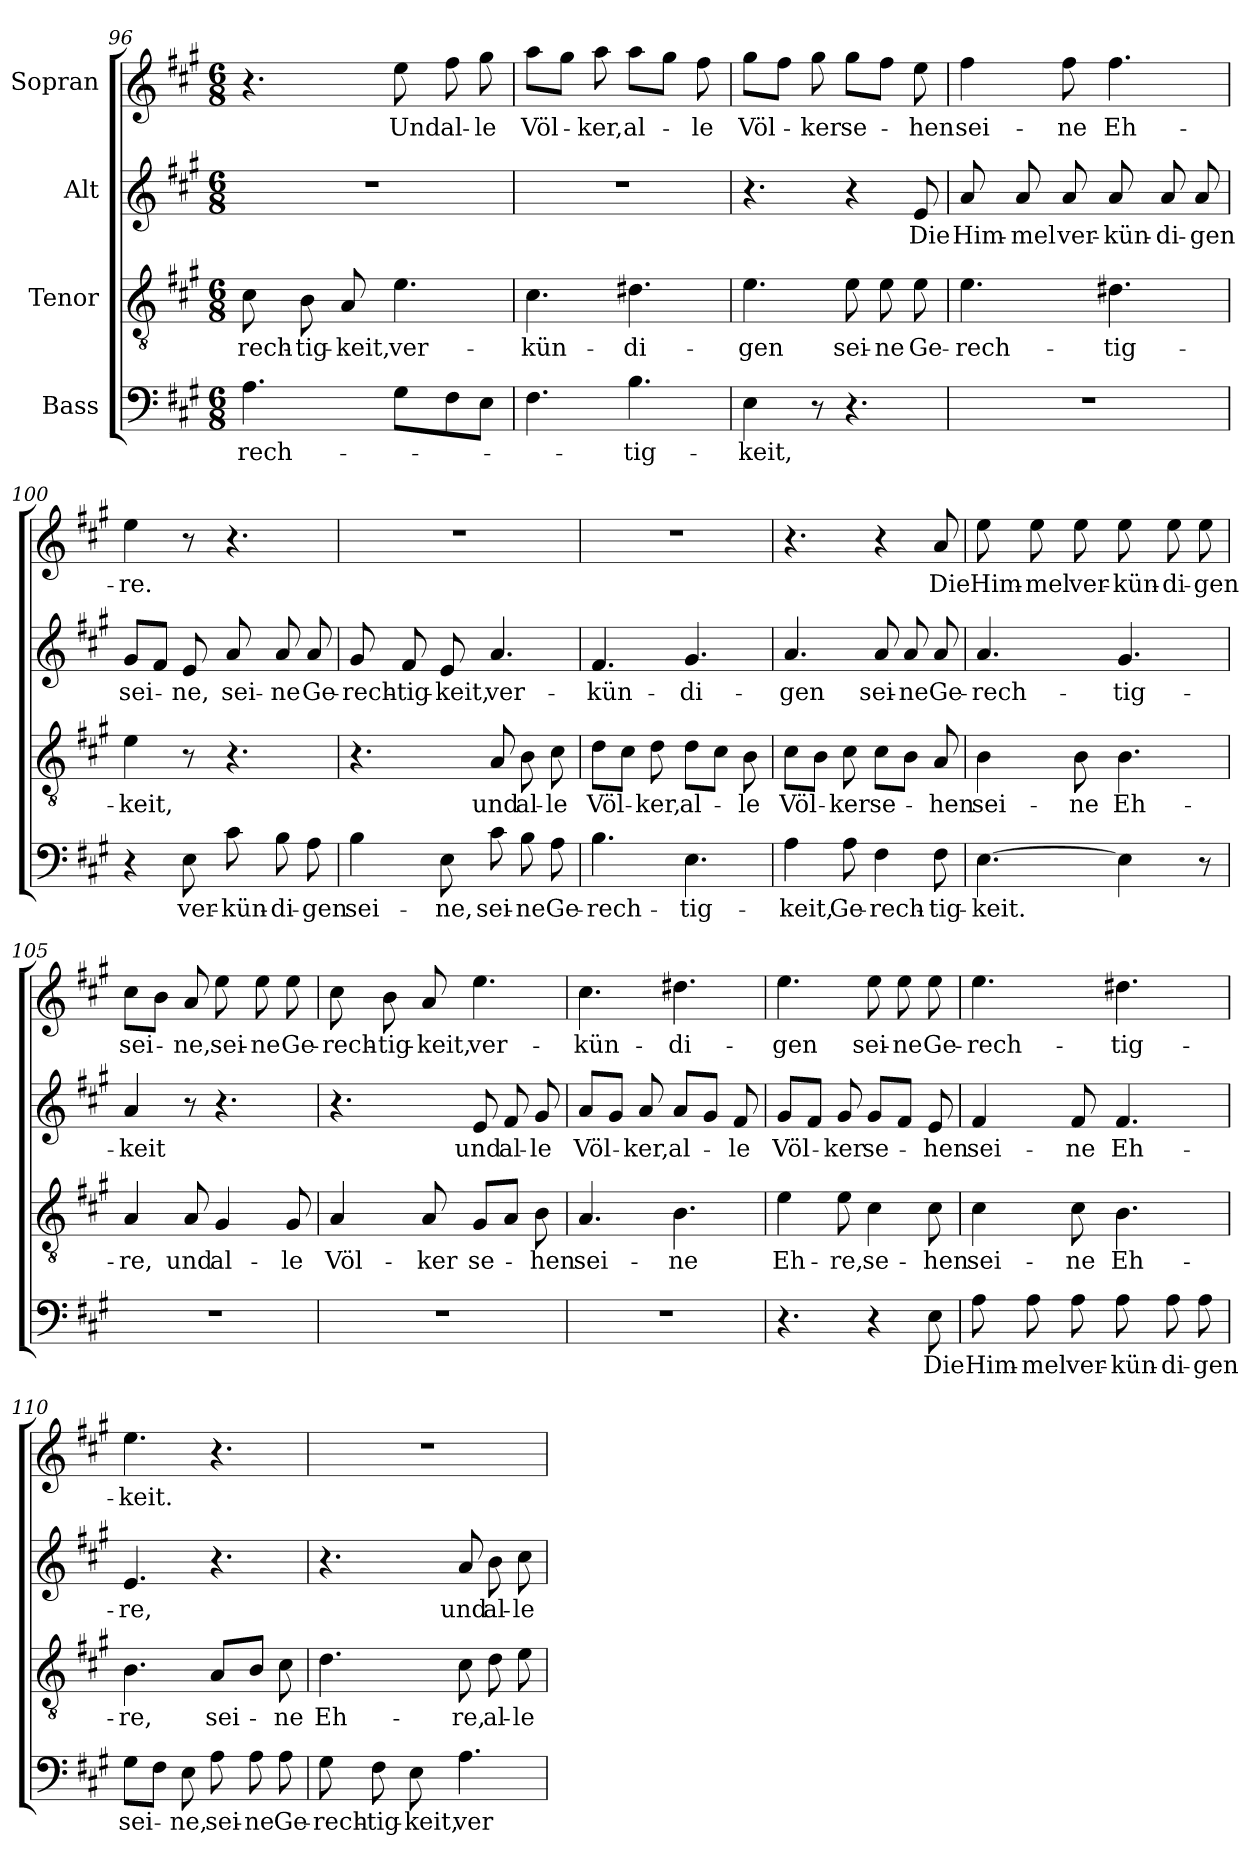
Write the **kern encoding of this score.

**kern	**text	**kern	**text	**kern	**text	**kern	**text
*part4	*part4	*part3	*part3	*part2	*part2	*part1	*part1
*staff4	*staff4	*staff3	*staff3	*staff2	*staff2	*staff1	*staff1
*I"Bass	*	*I"Tenor	*	*I"Alt	*	*I"Sopran	*
!!LO:PB:g=z
*clefF4	*	*clefGv2	*	*clefG2	*	*clefG2	*
*k[f#c#g#]	*	*k[f#c#g#]	*	*k[f#c#g#]	*	*k[f#c#g#]	*
*M6/8	*	*M6/8	*	*M6/8	*	*M6/8	*
=96	=96	=96	=96	=96	=96	=96	=96
4.A\	-rech-	8c#\	-rech-	2.r	.	4.r	.
.	.	8B\	-tig-	.	.	.	.
.	.	8A/	-keit,	.	.	.	.
8G#\L	.	4.e\	ver-	.	.	8ee\	Und
8F#\	.	.	.	.	.	8ff#\	al-
8E\J	.	.	.	.	.	8gg#\	-le
=97	=97	=97	=97	=97	=97	=97	=97
4.F#\	.	4.c#\	-kün-	2.r	.	8aa\L	Völ-
.	.	.	.	.	.	8gg#\J	.
.	.	.	.	.	.	8aa\	-ker,
4.B\	-tig-	4.d#X\	-di-	.	.	8aa\L	al-
.	.	.	.	.	.	8gg#\J	.
.	.	.	.	.	.	8ff#\	-le
=98	=98	=98	=98	=98	=98	=98	=98
4E\	-keit,	4.e\	-gen	4.r	.	8gg#\L	Völ-
.	.	.	.	.	.	8ff#\J	.
8r	.	.	.	.	.	8gg#\	-ker
4.r	.	8e\	sei-	4r	.	8gg#\L	se-
.	.	8e\	-ne	.	.	8ff#\J	.
.	.	8e\	Ge-	8e/	Die	8ee\	-hen
=99	=99	=99	=99	=99	=99	=99	=99
2.r	.	4.e\	-rech-	8a/	Him-	4ff#\	sei-
.	.	.	.	8a/	-mel	.	.
.	.	.	.	8a/	ver-	8ff#\	-ne
.	.	4.d#X\	-tig-	8a/	-kün-	4.ff#\	Eh-
.	.	.	.	8a/	-di-	.	.
.	.	.	.	8a/	-gen	.	.
=100	=100	=100	=100	=100	=100	=100	=100
4r	.	4e\	-keit,	8g#/L	sei-	4ee\	-re.
.	.	.	.	8f#/J	.	.	.
8E\	ver-	8r	.	8e/	-ne,	8r	.
8c#\	-kün-	4.r	.	8a/	sei-	4.r	.
8B\	-di-	.	.	8a/	-ne	.	.
8A\	-gen	.	.	8a/	Ge-	.	.
!!LO:LB:g=z
=101	=101	=101	=101	=101	=101	=101	=101
4B\	sei-	4.r	.	8g#/	-rech-	2.r	.
.	.	.	.	8f#/	-tig-	.	.
8E\	-ne,	.	.	8e/	-keit,	.	.
8c#\	sei-	8A/	und	4.a/	ver-	.	.
8B\	-ne	8B\	al-	.	.	.	.
8A\	Ge-	8c#\	-le	.	.	.	.
=102	=102	=102	=102	=102	=102	=102	=102
4.B\	-rech-	8d\L	Völ-	4.f#/	-kün-	2.r	.
.	.	8c#\J	.	.	.	.	.
.	.	8d\	-ker,	.	.	.	.
4.E\	-tig-	8d\L	al-	4.g#/	-di-	.	.
.	.	8c#\J	.	.	.	.	.
.	.	8B\	-le	.	.	.	.
=103	=103	=103	=103	=103	=103	=103	=103
4A\	-keit,	8c#\L	Völ-	4.a/	-gen	4.r	.
.	.	8B\J	.	.	.	.	.
8A\	Ge-	8c#\	-ker	.	.	.	.
4F#\	-rech-	8c#\L	se-	8a/	sei-	4r	.
.	.	8B\J	.	8a/	-ne	.	.
8F#\	-tig-	8A/	-hen	8a/	Ge-	8a/	Die
=104	=104	=104	=104	=104	=104	=104	=104
[4.E\	-keit.	4B\	sei-	4.a/	-rech-	8ee\	Him-
.	.	.	.	.	.	8ee\	-mel
.	.	8B\	-ne	.	.	8ee\	ver-
4E\]	.	4.B\	Eh-	4.g#/	-tig-	8ee\	-kün-
.	.	.	.	.	.	8ee\	-di-
8r	.	.	.	.	.	8ee\	-gen
=105	=105	=105	=105	=105	=105	=105	=105
2.r	.	4A/	-re,	4a/	-keit	8cc#\L	sei-
.	.	.	.	.	.	8b\J	.
.	.	8A/	und	8r	.	8a/	-ne,
.	.	4G#/	al-	4.r	.	8ee\	sei-
.	.	.	.	.	.	8ee\	-ne
.	.	8G#/	-le	.	.	8ee\	Ge-
!!LO:LB:g=z
=106	=106	=106	=106	=106	=106	=106	=106
2.r	.	4A/	Völ-	4.r	.	8cc#\	-rech-
.	.	.	.	.	.	8b\	-tig-
.	.	8A/	-ker	.	.	8a/	-keit,
.	.	8G#/L	se-	8e/	und	4.ee\	ver-
.	.	8A/J	.	8f#/	al-	.	.
.	.	8B\	-hen	8g#/	-le	.	.
=107	=107	=107	=107	=107	=107	=107	=107
2.r	.	4.A/	sei-	8a/L	Völ-	4.cc#\	-kün-
.	.	.	.	8g#/J	.	.	.
.	.	.	.	8a/	-ker,	.	.
.	.	4.B\	-ne	8a/L	al-	4.dd#X\	-di-
.	.	.	.	8g#/J	.	.	.
.	.	.	.	8f#/	-le	.	.
=108	=108	=108	=108	=108	=108	=108	=108
4.r	.	4e\	Eh-	8g#/L	Völ-	4.ee\	-gen
.	.	.	.	8f#/J	.	.	.
.	.	8e\	-re,	8g#/	-ker	.	.
4r	.	4c#\	se-	8g#/L	se-	8ee\	sei-
.	.	.	.	8f#/J	.	8ee\	-ne
8E\	Die	8c#\	-hen	8e/	-hen	8ee\	Ge-
=109	=109	=109	=109	=109	=109	=109	=109
8A\	Him-	4c#\	sei-	4f#/	sei-	4.ee\	-rech-
8A\	-mel	.	.	.	.	.	.
8A\	ver-	8c#\	-ne	8f#/	-ne	.	.
8A\	-kün-	4.B\	Eh-	4.f#/	Eh-	4.dd#X\	-tig-
8A\	-di-	.	.	.	.	.	.
8A\	-gen	.	.	.	.	.	.
=110	=110	=110	=110	=110	=110	=110	=110
8G#\L	sei-	4.B\	-re,	4.e/	-re,	4.ee\	-keit.
8F#\J	.	.	.	.	.	.	.
8E\	-ne,	.	.	.	.	.	.
8A\	sei-	8A/L	sei-	4.r	.	4.r	.
8A\	-ne	8B/J	.	.	.	.	.
8A\	Ge-	8c#\	-ne	.	.	.	.
!!LO:LB:g=z
=111	=111	=111	=111	=111	=111	=111	=111
8G#\	-rech-	4.d\	Eh-	4.r	.	2.r	.
8F#\	-tig-	.	.	.	.	.	.
8E\	-keit,	.	.	.	.	.	.
4.A\	ver-	8c#\	-re,	8a/	und	.	.
.	.	8d\	al-	8b\	al-	.	.
.	.	8e\	-le	8cc#\	-le	.	.
=	=	=	=	=	=	=	=
*-	*-	*-	*-	*-	*-	*-	*-
